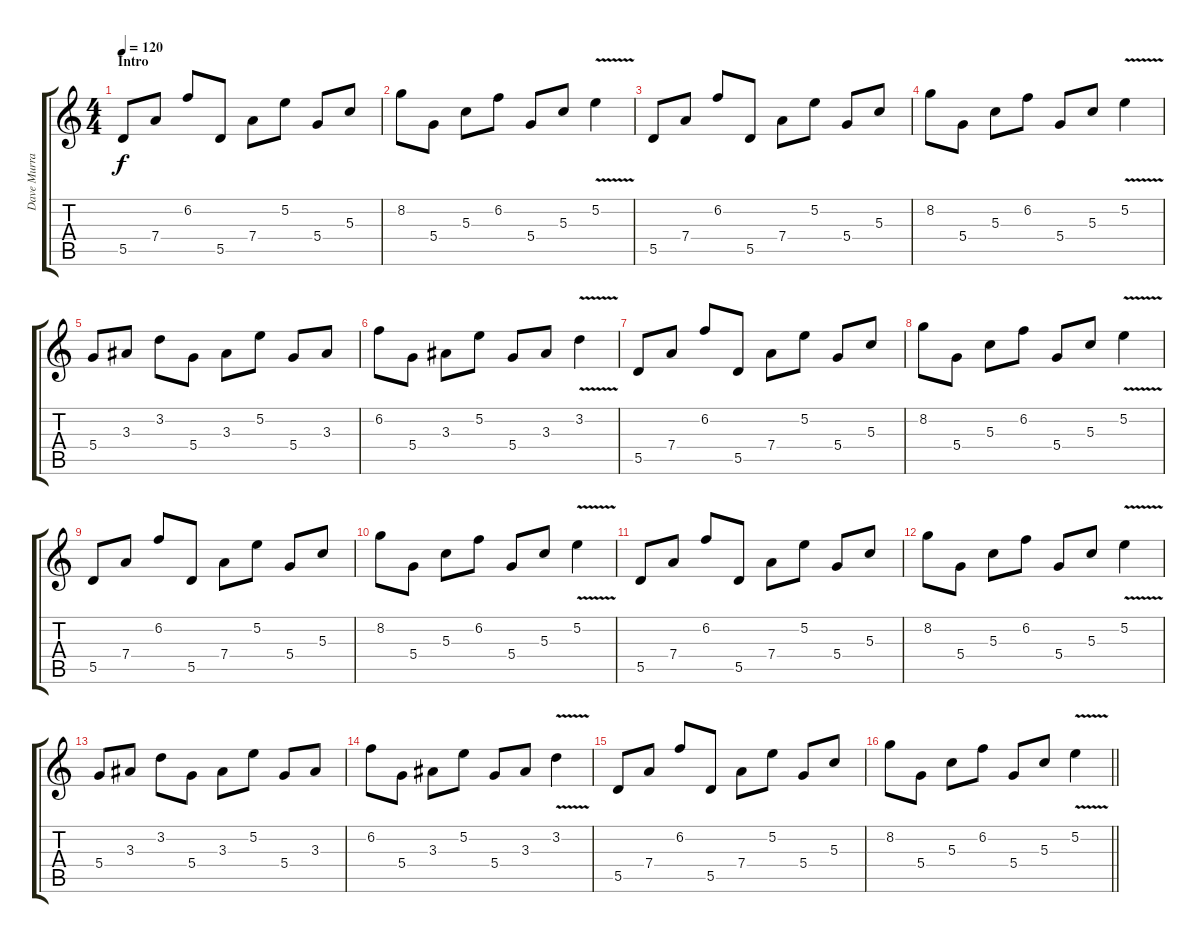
\track ("Dave Murray" "Dave Murra") {instrument distortionguitar}
\staff {score tabs}
\tuning (E4 B3 G3 D3 A2 E2) {hide}
\ts (4 4)
\section ("" "Intro")
\tempo 120
\clef g2
\ks c
5.5.8{dy f instrument electricguitarclean} 7.4.8 6.2.8 5.5.8 7.4.8 5.2.8 5.4.8 5.3.8 |
8.2.8 5.4.8 5.3.8 6.2.8 5.4.8 5.3.8 5.2{v}.4 |
5.5.8 7.4.8 6.2.8 5.5.8 7.4.8 5.2.8 5.4.8 5.3.8 |
8.2.8 5.4.8 5.3.8 6.2.8 5.4.8 5.3.8 5.2{v}.4 |
5.4.8 3.3.8 3.2.8 5.4.8 3.3.8 5.2.8 5.4.8 3.3.8 |
6.2.8 5.4.8 3.3.8 5.2.8 5.4.8 3.3.8 3.2{v}.4 |
5.5.8 7.4.8 6.2.8 5.5.8 7.4.8 5.2.8 5.4.8 5.3.8 |
8.2.8 5.4.8 5.3.8 6.2.8 5.4.8 5.3.8 5.2{v}.4 |
5.5.8 7.4.8 6.2.8 5.5.8 7.4.8 5.2.8 5.4.8 5.3.8 |
8.2.8 5.4.8 5.3.8 6.2.8 5.4.8 5.3.8 5.2{v}.4 |
5.5.8 7.4.8 6.2.8 5.5.8 7.4.8 5.2.8 5.4.8 5.3.8 |
8.2.8 5.4.8 5.3.8 6.2.8 5.4.8 5.3.8 5.2{v}.4 |
5.4.8 3.3.8 3.2.8 5.4.8 3.3.8 5.2.8 5.4.8 3.3.8 |
6.2.8 5.4.8 3.3.8 5.2.8 5.4.8 3.3.8 3.2{v}.4 |
5.5.8 7.4.8 6.2.8 5.5.8 7.4.8 5.2.8 5.4.8 5.3.8 |
\barLineRight lightlight
8.2.8 5.4.8 5.3.8 6.2.8 5.4.8 5.3.8 5.2{v}.4
